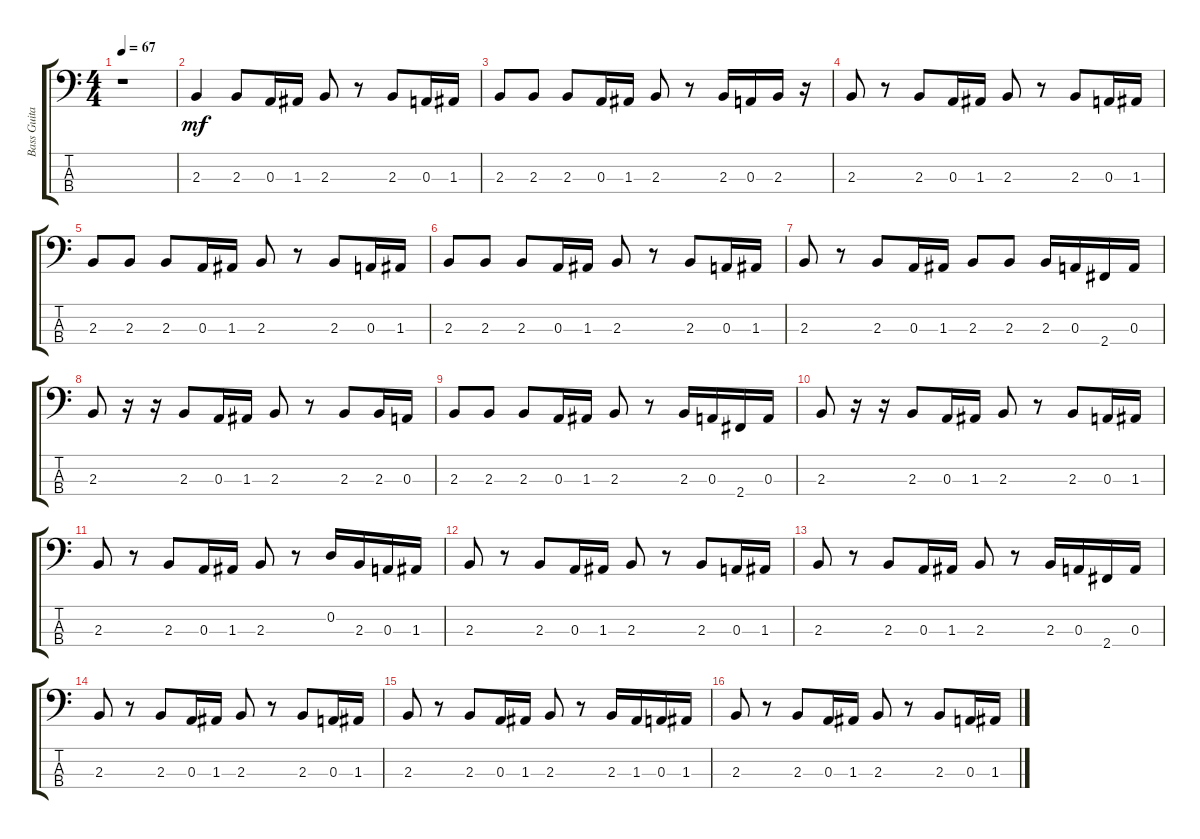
\track ("Bass Guitar" "Bass Guita") {instrument electricbasspick}
\staff {score tabs}
\tuning (G2 D2 A1 E1) {hide}
\ts (4 4)
\tempo 67
\clef f4
\ks c
r.1{dy mf instrument electricbasspick} |
2.3.4 2.3.8 0.3.16 1.3.16 2.3.8 r.8 2.3.8 0.3.16 1.3.16 |
2.3.8 2.3.8 2.3.8 0.3.16 1.3.16 2.3.8 r.8 2.3.16 0.3.16 2.3.16 r.16 |
2.3.8 r.8 2.3.8 0.3.16 1.3.16 2.3.8 r.8 2.3.8 0.3.16 1.3.16 |
2.3.8 2.3.8 2.3.8 0.3.16 1.3.16 2.3.8 r.8 2.3.8 0.3.16 1.3.16 |
2.3.8 2.3.8 2.3.8 0.3.16 1.3.16 2.3.8 r.8 2.3.8 0.3.16 1.3.16 |
2.3.8 r.8 2.3.8 0.3.16 1.3.16 2.3.8 2.3.8 2.3.16 0.3.16 2.4.16 0.3.16 |
2.3.8 r.16 r.16 2.3.8 0.3.16 1.3.16 2.3.8 r.8 2.3.8 2.3.16 0.3.16 |
2.3.8 2.3.8 2.3.8 0.3.16 1.3.16 2.3.8 r.8 2.3.16 0.3.16 2.4.16 0.3.16 |
2.3.8 r.16 r.16 2.3.8 0.3.16 1.3.16 2.3.8 r.8 2.3.8 0.3.16 1.3.16 |
2.3.8 r.8 2.3.8 0.3.16 1.3.16 2.3.8 r.8 0.2.16 2.3.16 0.3.16 1.3.16 |
2.3.8 r.8 2.3.8 0.3.16 1.3.16 2.3.8 r.8 2.3.8 0.3.16 1.3.16 |
2.3.8 r.8 2.3.8 0.3.16 1.3.16 2.3.8 r.8 2.3.16 0.3.16 2.4.16 0.3.16 |
2.3.8 r.8 2.3.8 0.3.16 1.3.16 2.3.8 r.8 2.3.8 0.3.16 1.3.16 |
2.3.8 r.8 2.3.8 0.3.16 1.3.16 2.3.8 r.8 2.3.16 1.3.16 0.3.16 1.3.16 |
2.3.8 r.8 2.3.8 0.3.16 1.3.16 2.3.8 r.8 2.3.8 0.3.16 1.3.16
